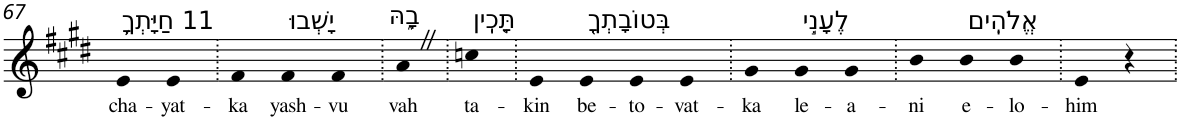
**kern	**text
*part1	*part1
*staff1	*staff1
*I"Piano	*
*I'Pno	*
!!LO:PB:g=z
*clefG2	*
*k[f#c#g#d#]	*
*E:	*
=67	=67
!LO:TX:a:t=11 חַיָּתְךָ֥	!
!	!LO:LY:b
4e	cha-
!	!LO:LY:b
4e	-yat-
=68.	=68.
!	!LO:LY:b
4f#	-ka
!LO:TX:a:t=יָשְׁבוּ	!
!	!LO:LY:b
4f#	yash-
!	!LO:LY:b
4f#	-vu
=69.	=69.
!LO:TX:a:t=בָ֑הּ	!
!	!LO:LY:b
4aZ	vah
=70.	=70.
!LO:TX:a:t=תָּ֤כִֽין	!
!	!LO:LY:b
4ccn	ta-
=71.	=71.
!	!LO:LY:b
4e	-kin
!LO:TX:a:t=בְּטוֹבָתְךָ֖	!
!	!LO:LY:b
4e	be-
!	!LO:LY:b
4e	-to-
!	!LO:LY:b
4e	-vat-
=72.	=72.
!	!LO:LY:b
4g#	-ka
!LO:TX:a:t=לֶעָנִ֣י	!
!	!LO:LY:b
4g#	le-
!	!LO:LY:b
4g#	-a-
=73.	=73.
!	!LO:LY:b
4b	-ni
!LO:TX:a:t=אֱלֹהִֽים	!
!	!LO:LY:b
4b	e-
!	!LO:LY:b
4b	-lo-
=74.	=74.
!	!LO:LY:b
4e	-him
4r	.
=.	=.
*-	*-
